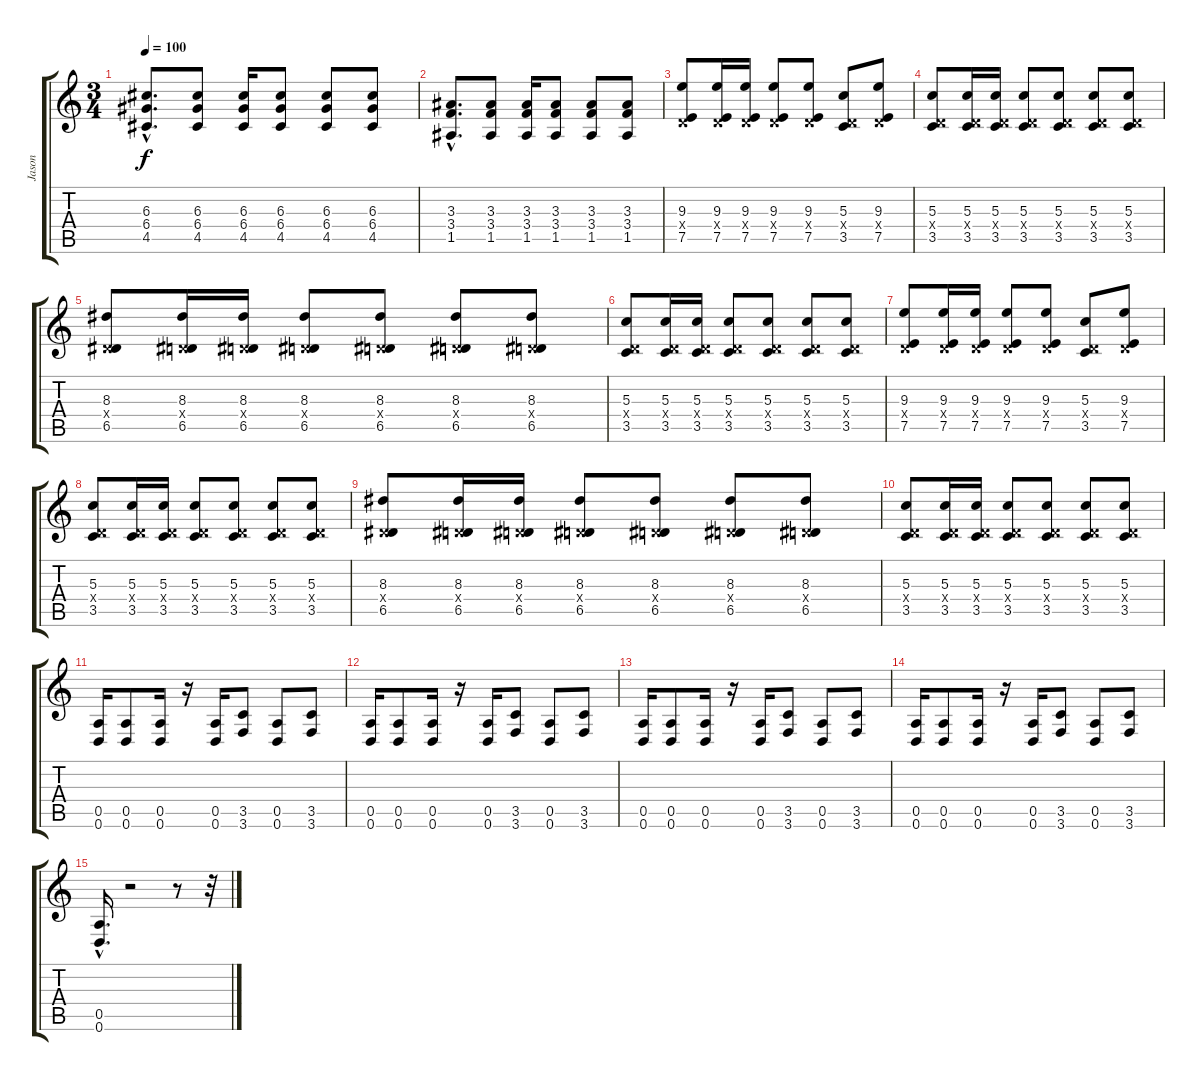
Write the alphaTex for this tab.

\track ("Jason" "Jason") {instrument distortionguitar}
\staff {score tabs}
\tuning (E4 B3 G3 D3 A2 D2) {hide}
\ts (3 4)
\tempo 100
\clef g2
\ks c
(6.3{hac} 6.4{hac} 4.5{hac}).8{d dy f} (6.3 6.4 4.5).8 (6.3 6.4 4.5).16 (6.3 6.4 4.5).8 (6.3 6.4 4.5).8 (6.3 6.4 4.5).8 |
(3.3{hac} 3.4{hac} 1.5{hac}).8{d} (3.3 3.4 1.5).8 (3.3 3.4 1.5).16 (3.3 3.4 1.5).8 (3.3 3.4 1.5).8 (3.3 3.4 1.5).8 |
(9.3 0.4{x} 7.5).8 (9.3 0.4{x} 7.5).16 (9.3 0.4{x} 7.5).16 (9.3 0.4{x} 7.5).8 (9.3 0.4{x} 7.5).8 (5.3 0.4{x} 3.5).8 (9.3 0.4{x} 7.5).8 |
(5.3 0.4{x} 3.5).8 (5.3 0.4{x} 3.5).16 (5.3 0.4{x} 3.5).16 (5.3 0.4{x} 3.5).8 (5.3 0.4{x} 3.5).8 (5.3 0.4{x} 3.5).8 (5.3 0.4{x} 3.5).8 |
(8.3 0.4{x} 6.5).8 (8.3 0.4{x} 6.5).16 (8.3 0.4{x} 6.5).16 (8.3 0.4{x} 6.5).8 (8.3 0.4{x} 6.5).8 (8.3 0.4{x} 6.5).8 (8.3 0.4{x} 6.5).8 |
(5.3 0.4{x} 3.5).8 (5.3 0.4{x} 3.5).16 (5.3 0.4{x} 3.5).16 (5.3 0.4{x} 3.5).8 (5.3 0.4{x} 3.5).8 (5.3 0.4{x} 3.5).8 (5.3 0.4{x} 3.5).8 |
(9.3 0.4{x} 7.5).8 (9.3 0.4{x} 7.5).16 (9.3 0.4{x} 7.5).16 (9.3 0.4{x} 7.5).8 (9.3 0.4{x} 7.5).8 (5.3 0.4{x} 3.5).8 (9.3 0.4{x} 7.5).8 |
(5.3 0.4{x} 3.5).8 (5.3 0.4{x} 3.5).16 (5.3 0.4{x} 3.5).16 (5.3 0.4{x} 3.5).8 (5.3 0.4{x} 3.5).8 (5.3 0.4{x} 3.5).8 (5.3 0.4{x} 3.5).8 |
(8.3 0.4{x} 6.5).8 (8.3 0.4{x} 6.5).16 (8.3 0.4{x} 6.5).16 (8.3 0.4{x} 6.5).8 (8.3 0.4{x} 6.5).8 (8.3 0.4{x} 6.5).8 (8.3 0.4{x} 6.5).8 |
(5.3 0.4{x} 3.5).8 (5.3 0.4{x} 3.5).16 (5.3 0.4{x} 3.5).16 (5.3 0.4{x} 3.5).8 (5.3 0.4{x} 3.5).8 (5.3 0.4{x} 3.5).8 (5.3 0.4{x} 3.5).8 |
(0.5 0.6).16 (0.5 0.6).8 (0.5 0.6).16 r.16 (0.5 0.6).16 (3.5 3.6).8 (0.5 0.6).8 (3.5 3.6).8 |
(0.5 0.6).16 (0.5 0.6).8 (0.5 0.6).16 r.16 (0.5 0.6).16 (3.5 3.6).8 (0.5 0.6).8 (3.5 3.6).8 |
(0.5 0.6).16 (0.5 0.6).8 (0.5 0.6).16 r.16 (0.5 0.6).16 (3.5 3.6).8 (0.5 0.6).8 (3.5 3.6).8 |
(0.5 0.6).16 (0.5 0.6).8 (0.5 0.6).16 r.16 (0.5 0.6).16 (3.5 3.6).8 (0.5 0.6).8 (3.5 3.6).8 |
(0.5{hac} 0.6{hac}).16{d} r.2 r.8 r.32
